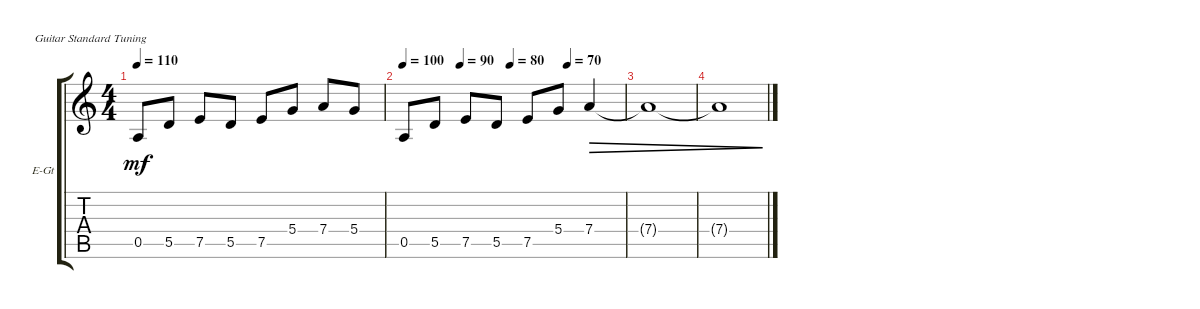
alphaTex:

\defaultSystemsLayout 4
\bracketExtendMode groupsimilarinstruments
\firstSystemTrackNameOrientation horizontal
\otherSystemsTrackNameOrientation horizontal
\track ("Electric Guitar 1" "E-Gt") {instrument distortionguitar}
\staff {score tabs}
\tuning (E4 B3 G3 D3 A2 E2)
\ts (4 4)
\tempo 110
\clef g2
\ks c
0.5.8{dy mf} 5.5.8 7.5.8 5.5.8 7.5.8 5.4.8 7.4.8 5.4.8 |
\tempo 100
\tempo (90 0.257732)
\tempo (80 0.484536)
\tempo (70 0.742268)
0.5.8 5.5.8 7.5.8 5.5.8 7.5.8 5.4.8 7.4.4{dec} |
7.4{t}.1{dec} |
7.4{t}.1{dec}
